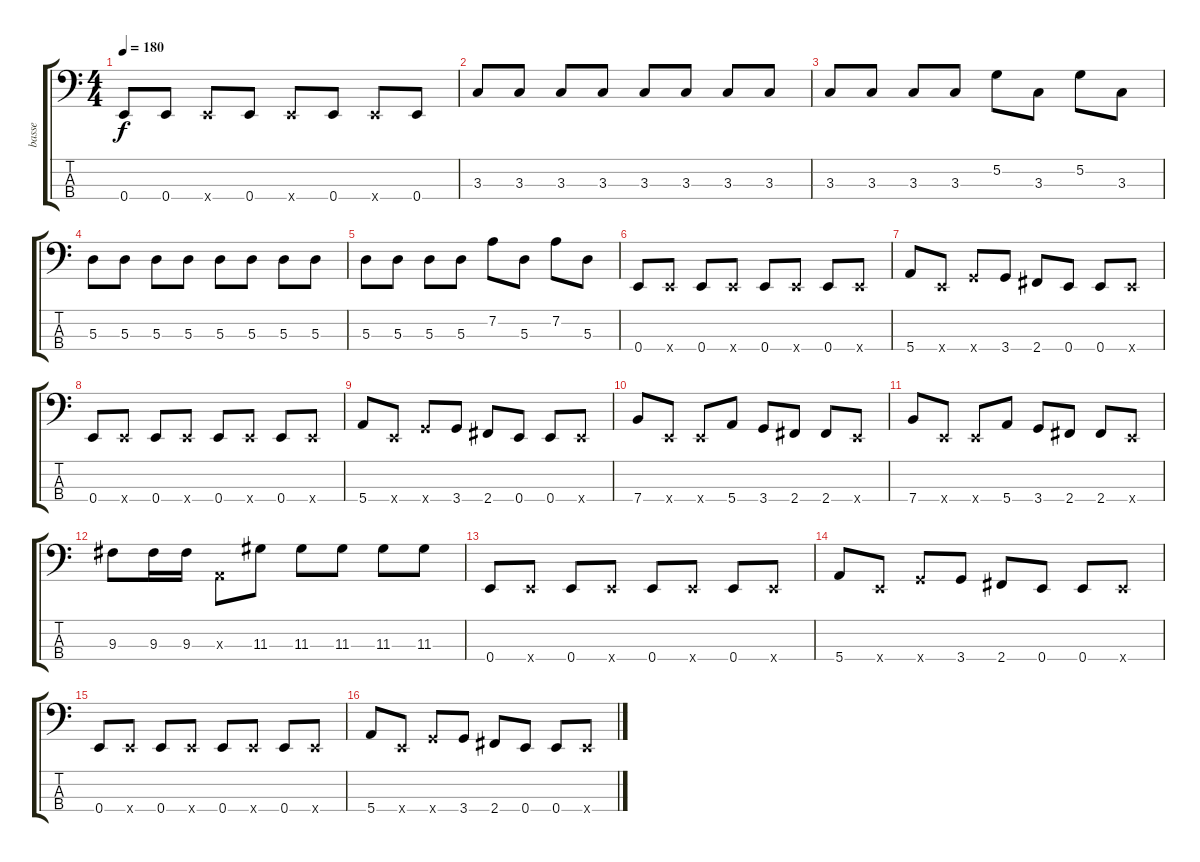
\track ("basse" "basse") {instrument electricbasspick}
\staff {score tabs}
\tuning (G2 D2 A1 E1) {hide}
\ts (4 4)
\tempo 180
\clef f4
\ks c
0.4.8{dy f} 0.4.8 0.4{x}.8 0.4.8 0.4{x}.8 0.4.8 0.4{x}.8 0.4.8 |
3.3.8 3.3.8 3.3.8 3.3.8 3.3.8 3.3.8 3.3.8 3.3.8 |
3.3.8 3.3.8 3.3.8 3.3.8 5.2.8 3.3.8 5.2.8 3.3.8 |
5.3.8 5.3.8 5.3.8 5.3.8 5.3.8 5.3.8 5.3.8 5.3.8 |
5.3.8 5.3.8 5.3.8 5.3.8 7.2.8 5.3.8 7.2.8 5.3.8 |
0.4.8 0.4{x}.8 0.4.8 0.4{x}.8 0.4.8 0.4{x}.8 0.4.8 0.4{x}.8 |
5.4.8 0.4{x}.8 3.4{x}.8 3.4.8 2.4.8 0.4.8 0.4.8 0.4{x}.8 |
0.4.8 0.4{x}.8 0.4.8 0.4{x}.8 0.4.8 0.4{x}.8 0.4.8 0.4{x}.8 |
5.4.8 0.4{x}.8 3.4{x}.8 3.4.8 2.4.8 0.4.8 0.4.8 0.4{x}.8 |
7.4.8 0.4{x}.8 0.4{x}.8 5.4.8 3.4.8 2.4.8 2.4.8 0.4{x}.8 |
7.4.8 0.4{x}.8 0.4{x}.8 5.4.8 3.4.8 2.4.8 2.4.8 0.4{x}.8 |
9.3.8 9.3.16 9.3.16 0.3{x}.8 11.3.8 11.3.8 11.3.8 11.3.8 11.3.8 |
0.4.8 0.4{x}.8 0.4.8 0.4{x}.8 0.4.8 0.4{x}.8 0.4.8 0.4{x}.8 |
5.4.8 0.4{x}.8 3.4{x}.8 3.4.8 2.4.8 0.4.8 0.4.8 0.4{x}.8 |
0.4.8 0.4{x}.8 0.4.8 0.4{x}.8 0.4.8 0.4{x}.8 0.4.8 0.4{x}.8 |
5.4.8 0.4{x}.8 3.4{x}.8 3.4.8 2.4.8 0.4.8 0.4.8 0.4{x}.8
